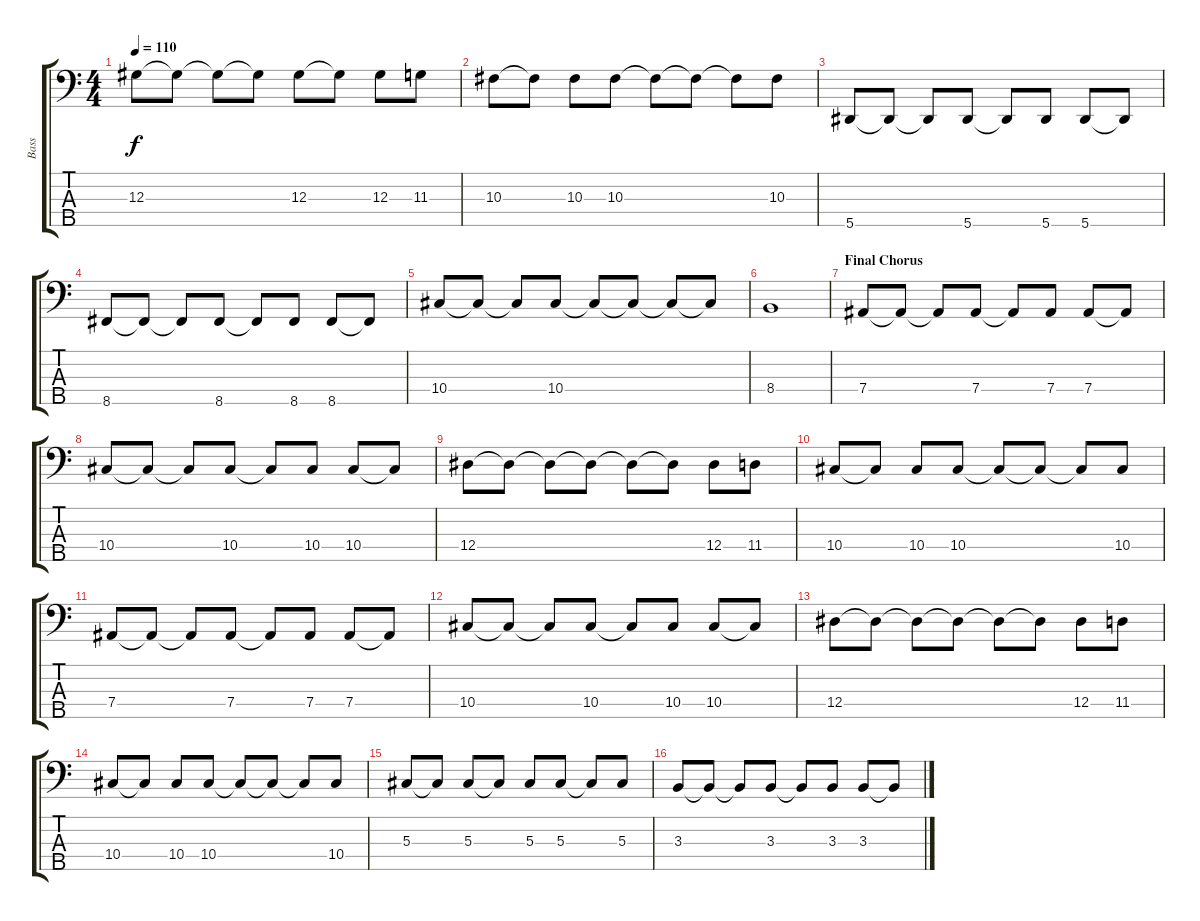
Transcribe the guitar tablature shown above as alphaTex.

\track ("Bass" "Bass") {instrument electricbasspick}
\staff {score tabs}
\tuning (Gb2 Db2 Ab1 Eb1 Bb0) {hide}
\ts (4 4)
\tempo 110
\clef f4
\ks c
12.3.8{dy f} 12.3{t}.8 12.3{t}.8 12.3{t}.8 12.3.8 12.3{t}.8 12.3.8 11.3.8 |
10.3.8 10.3{t}.8 10.3.8 10.3.8 10.3{t}.8 10.3{t}.8 10.3{t}.8 10.3.8 |
5.5.8 5.5{t}.8 5.5{t}.8 5.5.8 5.5{t}.8 5.5.8 5.5.8 5.5{t}.8 |
8.5.8 8.5{t}.8 8.5{t}.8 8.5.8 8.5{t}.8 8.5.8 8.5.8 8.5{t}.8 |
10.4.8 10.4{t}.8 10.4{t}.8 10.4.8 10.4{t}.8 10.4{t}.8 10.4{t}.8 10.4{t}.8 |
8.4.1 |
\section ("" "Final Chorus")
7.4.8 7.4{t}.8 7.4{t}.8 7.4.8 7.4{t}.8 7.4.8 7.4.8 7.4{t}.8 |
10.4.8 10.4{t}.8 10.4{t}.8 10.4.8 10.4{t}.8 10.4.8 10.4.8 10.4{t}.8 |
12.4.8 12.4{t}.8 12.4{t}.8 12.4{t}.8 12.4{t}.8 12.4{t}.8 12.4.8 11.4.8 |
10.4.8 10.4{t}.8 10.4.8 10.4.8 10.4{t}.8 10.4{t}.8 10.4{t}.8 10.4.8 |
7.4.8 7.4{t}.8 7.4{t}.8 7.4.8 7.4{t}.8 7.4.8 7.4.8 7.4{t}.8 |
10.4.8 10.4{t}.8 10.4{t}.8 10.4.8 10.4{t}.8 10.4.8 10.4.8 10.4{t}.8 |
12.4.8 12.4{t}.8 12.4{t}.8 12.4{t}.8 12.4{t}.8 12.4{t}.8 12.4.8 11.4.8 |
10.4.8 10.4{t}.8 10.4.8 10.4.8 10.4{t}.8 10.4{t}.8 10.4{t}.8 10.4.8 |
5.3.8 5.3{t}.8 5.3.8 5.3{t}.8 5.3.8 5.3.8 5.3{t}.8 5.3.8 |
3.3.8 3.3{t}.8 3.3{t}.8 3.3.8 3.3{t}.8 3.3.8 3.3.8 3.3{t}.8
